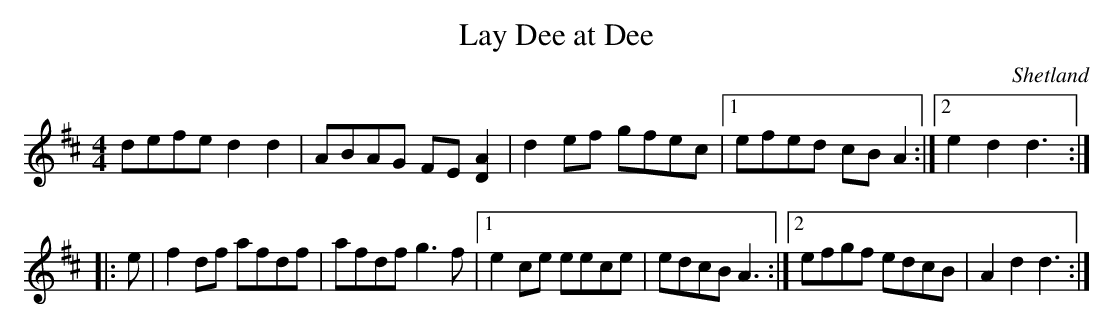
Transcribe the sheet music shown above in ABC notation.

X:1
T:Lay Dee at Dee
O:Shetland
M:4/4
K:D
defe d2d2 | ABAG FE[D2A2] | d2ef gfec \
|1 efed cBA2 :|2 e2d2 d3 :|
|: e | \
f2df afdf | afdf g3f \
|1 e2ce eece | edcB A3 \
:|2 efgf edcB | A2d2 d3 :|
